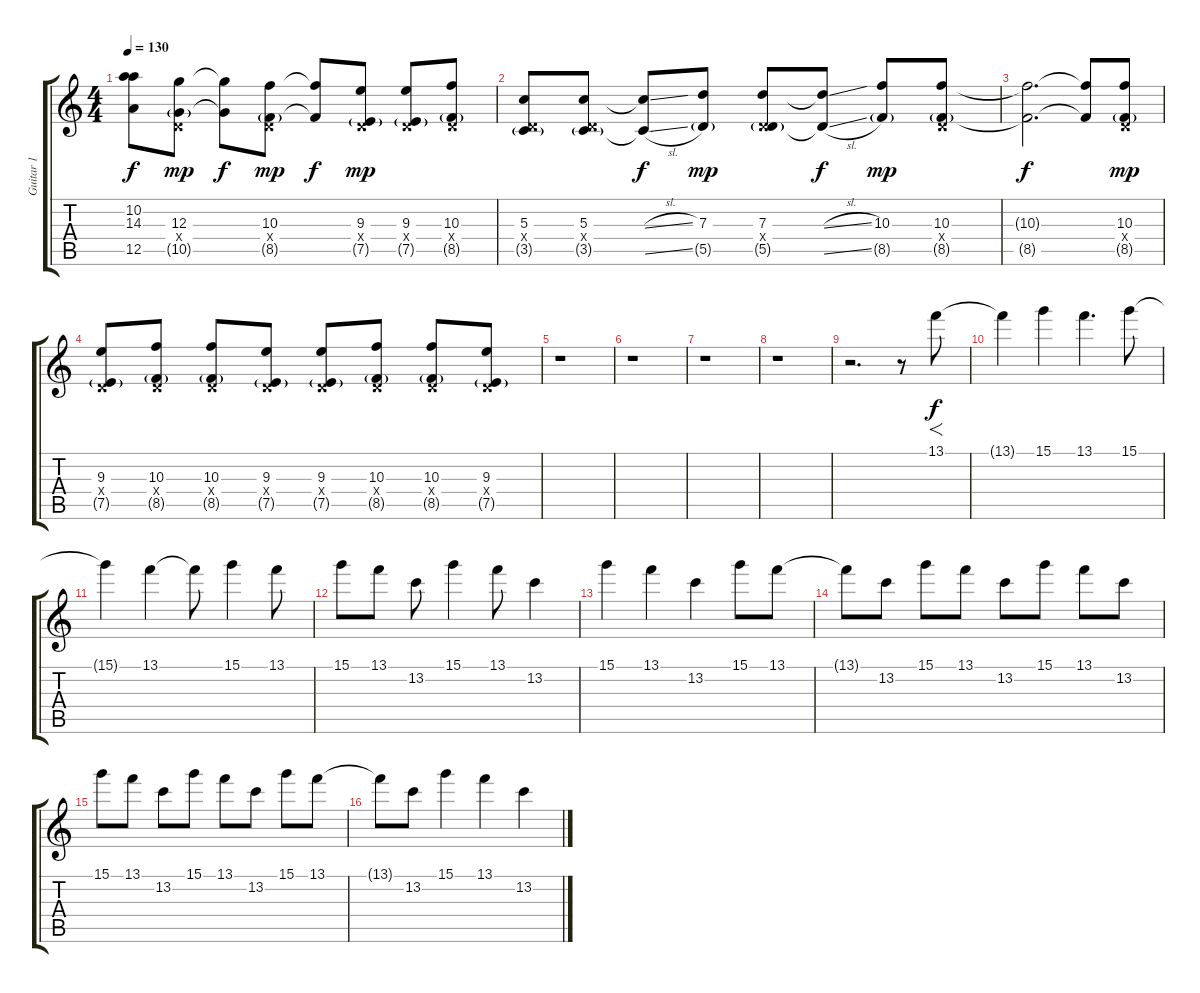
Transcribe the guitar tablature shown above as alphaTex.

\track ("Guitar 1" "Guitar 1") {instrument acousticguitarsteel}
\staff {score tabs}
\tuning (E4 B3 G3 D3 A2 D2) {hide}
\ts (4 4)
\tempo 130
\clef g2
\ks c
(10.2 14.3{t} 12.5{t}).8{dy f} (12.3 0.4{x} 10.5{g}).8{dy mp} (12.3{t} 10.5{t}).8{dy f} (10.3 0.4{x} 8.5{g}).8{dy mp} (10.3{t} 8.5{t}).8{dy f} (9.3 0.4{x} 7.5{g}).8{dy mp} (9.3 0.4{x} 7.5{g}).8 (10.3 0.4{x} 8.5{g}).8 |
(5.3 0.4{x} 3.5{g}).8 (5.3 0.4{x} 3.5{g}).8 (5.3{sl t} 3.5{sl t}).8{dy f} (7.3 5.5{g}).8{dy mp} (7.3 0.4{x} 5.5{g}).8 (7.3{sl t} 5.5{sl t}).8{dy f} (10.3 8.5{g}).8{dy mp} (10.3 0.4{x} 8.5{g}).8 |
(10.3{t} 8.5{t}).2{d dy f} (10.3{t} 8.5{t}).8 (10.3 0.4{x} 8.5{g}).8{dy mp} |
(9.3 0.4{x} 7.5{g}).8 (10.3 0.4{x} 8.5{g}).8 (10.3 0.4{x} 8.5{g}).8 (9.3 0.4{x} 7.5{g}).8 (9.3 0.4{x} 7.5{g}).8 (10.3 0.4{x} 8.5{g}).8 (10.3 0.4{x} 8.5{g}).8 (9.3 0.4{x} 7.5{g}).8 |
r.1{instrument distortionguitar} |
r.1 |
r.1 |
r.1 |
r.2{d} r.8 13.1.8{f dy f} |
13.1{t}.4 15.1.4 13.1.4{d} 15.1.8 |
15.1{t}.4 13.1.4 13.1{t}.8 15.1.4 13.1.8 |
15.1.8 13.1.8 13.2.8 15.1.4 13.1.8 13.2.4 |
15.1.4{volume 6} 13.1.4 13.2.4 15.1.8 13.1.8 |
13.1{t}.8 13.2.8 15.1.8 13.1.8 13.2.8 15.1.8 13.1.8 13.2.8 |
15.1.8 13.1.8 13.2.8 15.1.8 13.1.8 13.2.8 15.1.8 13.1.8 |
13.1{t}.8 13.2.8 15.1.4 13.1.4 13.2.4
